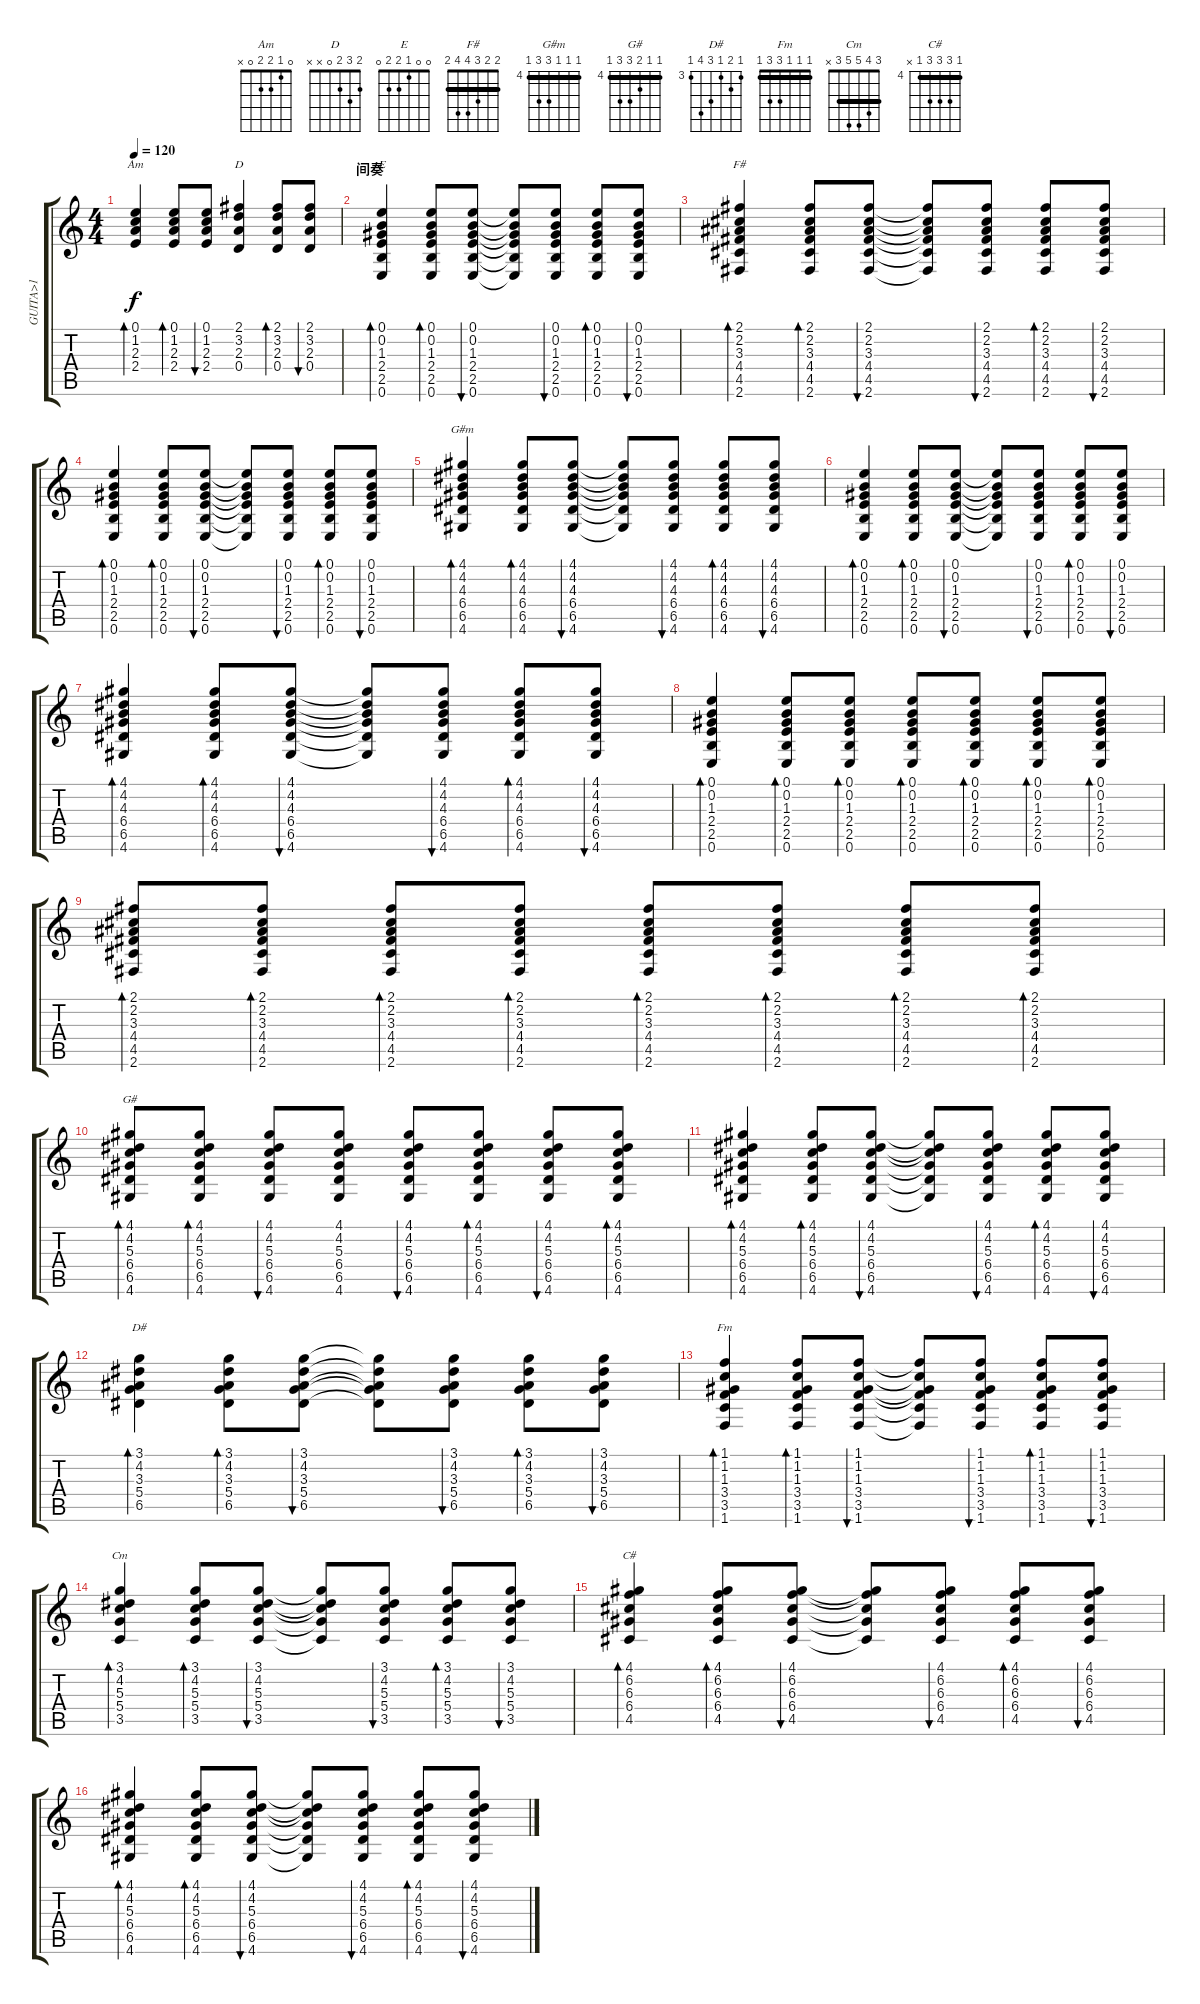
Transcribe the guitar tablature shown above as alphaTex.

\track ("GUITA>1" "GUITA>1") {instrument acousticguitarnylon}
\staff {score tabs}
\tuning (E4 B3 G3 D3 A2 E2) {hide}
\chord ("Am" 0 1 2 2 0 x)
\chord ("D" 2 3 2 0 x x)
\chord ("E" 0 0 1 2 2 0)
\chord ("F#" 2 2 3 4 4 2) {barre 2}
\chord ("G#m" 4 4 4 6 6 4) {firstfret 4 barre 4}
\chord ("G#" 4 4 5 6 6 4) {firstfret 4 barre 4}
\chord ("D#" 3 4 3 5 6 3) {firstfret 3}
\chord ("Fm" 1 1 1 3 3 1) {barre 1}
\chord ("Cm" 3 4 5 5 3 x) {barre 3}
\chord ("C#" 4 6 6 6 4 x) {firstfret 4 barre 4}
\ts (4 4)
\tempo 120
\clef g2
\ks c
(0.1 1.2 2.3 2.4).4{bd 60 ch "Am" dy f} (0.1 1.2 2.3 2.4).8{bd 60} (0.1 1.2 2.3 2.4).8{bu 60} (2.1 3.2 2.3 0.4).4{ch "D"} (2.1 3.2 2.3 0.4).8{bd 60} (2.1 3.2 2.3 0.4).8{bu 60} |
\section ("" "间奏")
(0.1 0.2 1.3 2.4 2.5 0.6).4{bd 60 ch "E"} (0.1 0.2 1.3 2.4 2.5 0.6).8{bd 60} (0.1 0.2 1.3 2.4 2.5 0.6).8{bu 60} (0.1{t} 0.2{t} 1.3{t} 2.4{t} 2.5{t} 0.6{t}).8 (0.1 0.2 1.3 2.4 2.5 0.6).8{bu 60} (0.1 0.2 1.3 2.4 2.5 0.6).8{bd 60} (0.1 0.2 1.3 2.4 2.5 0.6).8{bu 60} |
(2.1 2.2 3.3 4.4 4.5 2.6).4{bd 60 ch "F#"} (2.1 2.2 3.3 4.4 4.5 2.6).8{bd 60} (2.1 2.2 3.3 4.4 4.5 2.6).8{bu 60} (2.1{t} 2.2{t} 3.3{t} 4.4{t} 4.5{t} 2.6{t}).8 (2.1 2.2 3.3 4.4 4.5 2.6).8{bu 60} (2.1 2.2 3.3 4.4 4.5 2.6).8{bd 60} (2.1 2.2 3.3 4.4 4.5 2.6).8{bu 60} |
(0.1 0.2 1.3 2.4 2.5 0.6).4{bd 60} (0.1 0.2 1.3 2.4 2.5 0.6).8{bd 60} (0.1 0.2 1.3 2.4 2.5 0.6).8{bu 60} (0.1{t} 0.2{t} 1.3{t} 2.4{t} 2.5{t} 0.6{t}).8 (0.1 0.2 1.3 2.4 2.5 0.6).8{bu 60} (0.1 0.2 1.3 2.4 2.5 0.6).8{bd 60} (0.1 0.2 1.3 2.4 2.5 0.6).8{bu 60} |
(4.1 4.2 4.3 6.4 6.5 4.6).4{bd 60 ch "G#m"} (4.1 4.2 4.3 6.4 6.5 4.6).8{bd 60} (4.1 4.2 4.3 6.4 6.5 4.6).8{bu 60} (4.1{t} 4.2{t} 4.3{t} 6.4{t} 6.5{t} 4.6{t}).8 (4.1 4.2 4.3 6.4 6.5 4.6).8{bu 60} (4.1 4.2 4.3 6.4 6.5 4.6).8{bd 60} (4.1 4.2 4.3 6.4 6.5 4.6).8{bu 60} |
(0.1 0.2 1.3 2.4 2.5 0.6).4{bd 60} (0.1 0.2 1.3 2.4 2.5 0.6).8{bd 60} (0.1 0.2 1.3 2.4 2.5 0.6).8{bu 60} (0.1{t} 0.2{t} 1.3{t} 2.4{t} 2.5{t} 0.6{t}).8 (0.1 0.2 1.3 2.4 2.5 0.6).8{bu 60} (0.1 0.2 1.3 2.4 2.5 0.6).8{bd 60} (0.1 0.2 1.3 2.4 2.5 0.6).8{bu 60} |
(4.1 4.2 4.3 6.4 6.5 4.6).4{bd 60} (4.1 4.2 4.3 6.4 6.5 4.6).8{bd 60} (4.1 4.2 4.3 6.4 6.5 4.6).8{bu 60} (4.1{t} 4.2{t} 4.3{t} 6.4{t} 6.5{t} 4.6{t}).8 (4.1 4.2 4.3 6.4 6.5 4.6).8{bu 60} (4.1 4.2 4.3 6.4 6.5 4.6).8{bd 60} (4.1 4.2 4.3 6.4 6.5 4.6).8{bu 60} |
(0.1 0.2 1.3 2.4 2.5 0.6).4{bd 60} (0.1 0.2 1.3 2.4 2.5 0.6).8{bd 60} (0.1 0.2 1.3 2.4 2.5 0.6).8{bd 60} (0.1 0.2 1.3 2.4 2.5 0.6).8{bd 60} (0.1 0.2 1.3 2.4 2.5 0.6).8{bd 60} (0.1 0.2 1.3 2.4 2.5 0.6).8{bd 60} (0.1 0.2 1.3 2.4 2.5 0.6).8{bd 60} |
(2.1 2.2 3.3 4.4 4.5 2.6).8{bd 60} (2.1 2.2 3.3 4.4 4.5 2.6).8{bd 60} (2.1 2.2 3.3 4.4 4.5 2.6).8{bd 60} (2.1 2.2 3.3 4.4 4.5 2.6).8{bd 60} (2.1 2.2 3.3 4.4 4.5 2.6).8{bd 60} (2.1 2.2 3.3 4.4 4.5 2.6).8{bd 60} (2.1 2.2 3.3 4.4 4.5 2.6).8{bd 60} (2.1 2.2 3.3 4.4 4.5 2.6).8{bd 60} |
(4.1 4.2 5.3 6.4 6.5 4.6).8{bd 60 ch "G#"} (4.1 4.2 5.3 6.4 6.5 4.6).8{bd 60} (4.1 4.2 5.3 6.4 6.5 4.6).8{bu 60} (4.1 4.2 5.3 6.4 6.5 4.6).8 (4.1 4.2 5.3 6.4 6.5 4.6).8{bu 60} (4.1 4.2 5.3 6.4 6.5 4.6).8{bd 60} (4.1 4.2 5.3 6.4 6.5 4.6).8{bu 60} (4.1 4.2 5.3 6.4 6.5 4.6).8{bd 60} |
(4.1 4.2 5.3 6.4 6.5 4.6).4{bd 60} (4.1 4.2 5.3 6.4 6.5 4.6).8{bd 60} (4.1 4.2 5.3 6.4 6.5 4.6).8{bu 60} (4.1{t} 4.2{t} 5.3{t} 6.4{t} 6.5{t} 4.6{t}).8 (4.1 4.2 5.3 6.4 6.5 4.6).8{bu 60} (4.1 4.2 5.3 6.4 6.5 4.6).8{bd 60} (4.1 4.2 5.3 6.4 6.5 4.6).8{bu 60} |
(3.1 4.2 3.3 5.4 6.5).4{bd 60 ch "D#"} (3.1 4.2 3.3 5.4 6.5).8{bd 60} (3.1 4.2 3.3 5.4 6.5).8{bu 60} (3.1{t} 4.2{t} 3.3{t} 5.4{t} 6.5{t}).8 (3.1 4.2 3.3 5.4 6.5).8{bu 60} (3.1 4.2 3.3 5.4 6.5).8{bd 60} (3.1 4.2 3.3 5.4 6.5).8{bu 60} |
(1.1 1.2 1.3 3.4 3.5 1.6).4{bd 60 ch "Fm"} (1.1 1.2 1.3 3.4 3.5 1.6).8{bd 60} (1.1 1.2 1.3 3.4 3.5 1.6).8{bu 60} (1.1{t} 1.2{t} 1.3{t} 3.4{t} 3.5{t} 1.6{t}).8 (1.1 1.2 1.3 3.4 3.5 1.6).8{bu 60} (1.1 1.2 1.3 3.4 3.5 1.6).8{bd 60} (1.1 1.2 1.3 3.4 3.5 1.6).8{bu 60} |
(3.1 4.2 5.3 5.4 3.5).4{bd 60 ch "Cm"} (3.1 4.2 5.3 5.4 3.5).8{bd 60} (3.1 4.2 5.3 5.4 3.5).8{bu 60} (3.1{t} 4.2{t} 5.3{t} 5.4{t} 3.5{t}).8 (3.1 4.2 5.3 5.4 3.5).8{bu 60} (3.1 4.2 5.3 5.4 3.5).8{bd 60} (3.1 4.2 5.3 5.4 3.5).8{bu 60} |
(4.1 6.2 6.3 6.4 4.5).4{bd 60 ch "C#"} (4.1 6.2 6.3 6.4 4.5).8{bd 60} (4.1 6.2 6.3 6.4 4.5).8{bu 60} (4.1{t} 6.2{t} 6.3{t} 6.4{t} 4.5{t}).8 (4.1 6.2 6.3 6.4 4.5).8{bu 60} (4.1 6.2 6.3 6.4 4.5).8{bd 60} (4.1 6.2 6.3 6.4 4.5).8{bu 60} |
(4.1 4.2 5.3 6.4 6.5 4.6).4{bd 60} (4.1 4.2 5.3 6.4 6.5 4.6).8{bd 60} (4.1 4.2 5.3 6.4 6.5 4.6).8{bu 60} (4.1{t} 4.2{t} 5.3{t} 6.4{t} 6.5{t} 4.6{t}).8 (4.1 4.2 5.3 6.4 6.5 4.6).8{bu 60} (4.1 4.2 5.3 6.4 6.5 4.6).8{bd 60} (4.1 4.2 5.3 6.4 6.5 4.6).8{bu 60}
